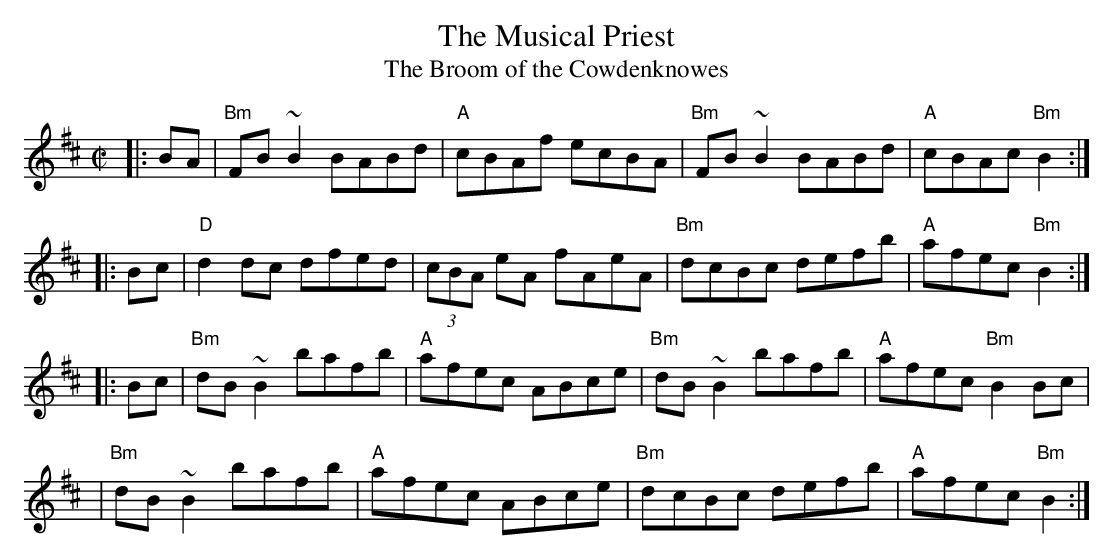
X:1
T: The Musical Priest
T: The Broom of the Cowdenknowes
M: C|
L: 1/8
K: Bm
|: BA \
| "Bm"FB~B2 BABd | "A"cBAf ecBA | "Bm"FB~B2 BABd | "A"cBAc "Bm"B2 :|
|: Bc \
| "D"d2dc dfed | (3cBA eA fAeA | "Bm"dcBc defb | "A"afec "Bm"B2 :|
|: Bc \
| "Bm"dB~B2 bafb | "A"afec ABce | "Bm"dB~B2 bafb | "A"afec "Bm"B2Bc |
| "Bm"dB~B2 bafb | "A"afec ABce | "Bm"dcBc defb | "A"afec "Bm"B2 :|
x8 x8 x8 x8 x8 x8 x8 x8 |
x8 x8 x8 x8 x8 x8 x8 x8 |
x8 x8 x8 x8 x8 x8 x8 x8 |
x8 x8 x8 x8 x8 x8 x8 x8 |
x8 x8 x8 x8 x8 x8 x8 x8 |
x8 x8 x8 x8 x8 x8 x8 x8 |
